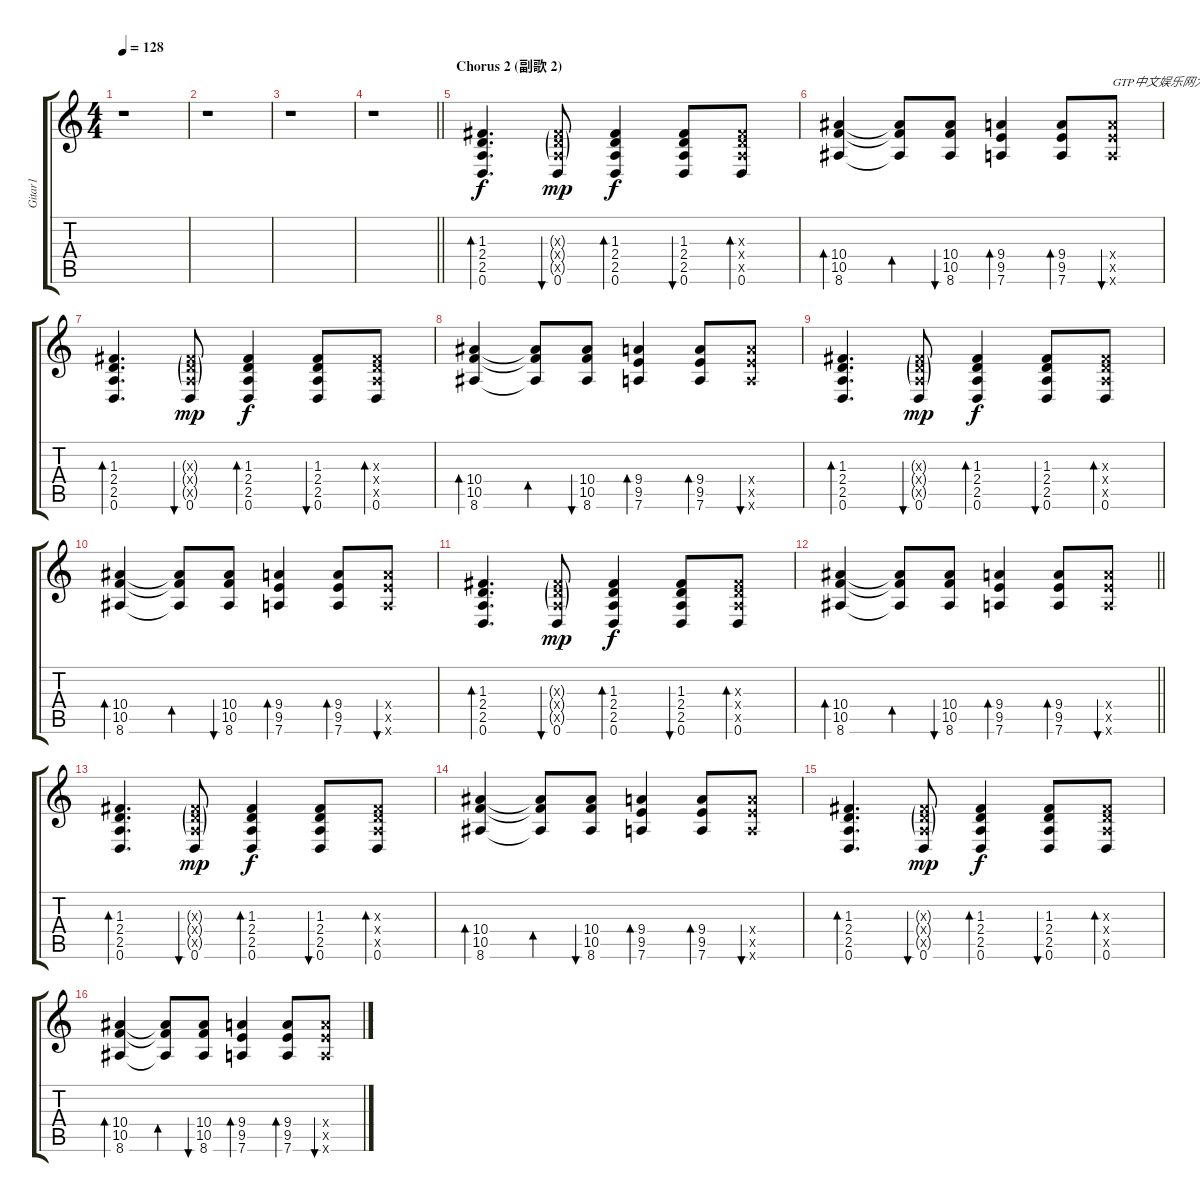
\track ("Gitar1" "Gitar1") {instrument acousticguitarsteel}
\staff {score tabs}
\tuning (D4 A3 F3 C3 G2 D2) {hide}
\ts (4 4)
\tempo 128
\clef g2
\ks c
r.1{dy ff} |
r.1 |
r.1 |
\barLineRight lightlight
r.1 |
\section ("" "Chorus 2 (副歌 2)")
(1.3 2.4 2.5 0.6).4{d bd 60 dy f} (1.3{g x} 2.4{g x} 2.5{g x} 0.6).8{bu 60 dy mp} (1.3 2.4 2.5 0.6).4{bd 60 dy f} (1.3 2.4 2.5 0.6).8{bu 60} (1.3{x} 2.4{x} 2.5{x} 0.6).8{bd 60} |
(10.4 10.5 8.6).4{bd 60} (10.4{t} 10.5{t} 8.6{t}).8{bd 60} (10.4 10.5 8.6).8{bu 60} (9.4 9.5 7.6).4{bd 60} (9.4 9.5 7.6).8{bd 60} (9.4{x} 9.5{x} 7.6{x}).8{bu 60 txt "GTP中文娱乐网为您提供优秀的谱子"} |
(1.3 2.4 2.5 0.6).4{d bd 60} (1.3{g x} 2.4{g x} 2.5{g x} 0.6).8{bu 60 dy mp} (1.3 2.4 2.5 0.6).4{bd 60 dy f} (1.3 2.4 2.5 0.6).8{bu 60} (1.3{x} 2.4{x} 2.5{x} 0.6).8{bd 60} |
(10.4 10.5 8.6).4{bd 60} (10.4{t} 10.5{t} 8.6{t}).8{bd 60} (10.4 10.5 8.6).8{bu 60} (9.4 9.5 7.6).4{bd 60} (9.4 9.5 7.6).8{bd 60} (9.4{x} 9.5{x} 7.6{x}).8{bu 60} |
(1.3 2.4 2.5 0.6).4{d bd 60} (1.3{g x} 2.4{g x} 2.5{g x} 0.6).8{bu 60 dy mp} (1.3 2.4 2.5 0.6).4{bd 60 dy f} (1.3 2.4 2.5 0.6).8{bu 60} (1.3{x} 2.4{x} 2.5{x} 0.6).8{bd 60} |
(10.4 10.5 8.6).4{bd 60} (10.4{t} 10.5{t} 8.6{t}).8{bd 60} (10.4 10.5 8.6).8{bu 60} (9.4 9.5 7.6).4{bd 60} (9.4 9.5 7.6).8{bd 60} (9.4{x} 9.5{x} 7.6{x}).8{bu 60} |
(1.3 2.4 2.5 0.6).4{d bd 60} (1.3{g x} 2.4{g x} 2.5{g x} 0.6).8{bu 60 dy mp} (1.3 2.4 2.5 0.6).4{bd 60 dy f} (1.3 2.4 2.5 0.6).8{bu 60} (1.3{x} 2.4{x} 2.5{x} 0.6).8{bd 60} |
\barLineRight lightlight
(10.4 10.5 8.6).4{bd 60} (10.4{t} 10.5{t} 8.6{t}).8{bd 60} (10.4 10.5 8.6).8{bu 60} (9.4 9.5 7.6).4{bd 60} (9.4 9.5 7.6).8{bd 60} (9.4{x} 9.5{x} 7.6{x}).8{bu 60} |
(1.3 2.4 2.5 0.6).4{d bd 60} (1.3{g x} 2.4{g x} 2.5{g x} 0.6).8{bu 60 dy mp} (1.3 2.4 2.5 0.6).4{bd 60 dy f} (1.3 2.4 2.5 0.6).8{bu 60} (1.3{x} 2.4{x} 2.5{x} 0.6).8{bd 60} |
(10.4 10.5 8.6).4{bd 60} (10.4{t} 10.5{t} 8.6{t}).8{bd 60} (10.4 10.5 8.6).8{bu 60} (9.4 9.5 7.6).4{bd 60} (9.4 9.5 7.6).8{bd 60} (9.4{x} 9.5{x} 7.6{x}).8{bu 60} |
(1.3 2.4 2.5 0.6).4{d bd 60} (1.3{g x} 2.4{g x} 2.5{g x} 0.6).8{bu 60 dy mp} (1.3 2.4 2.5 0.6).4{bd 60 dy f} (1.3 2.4 2.5 0.6).8{bu 60} (1.3{x} 2.4{x} 2.5{x} 0.6).8{bd 60} |
(10.4 10.5 8.6).4{bd 60} (10.4{t} 10.5{t} 8.6{t}).8{bd 60} (10.4 10.5 8.6).8{bu 60} (9.4 9.5 7.6).4{bd 60} (9.4 9.5 7.6).8{bd 60} (9.4{x} 9.5{x} 7.6{x}).8{bu 60}
